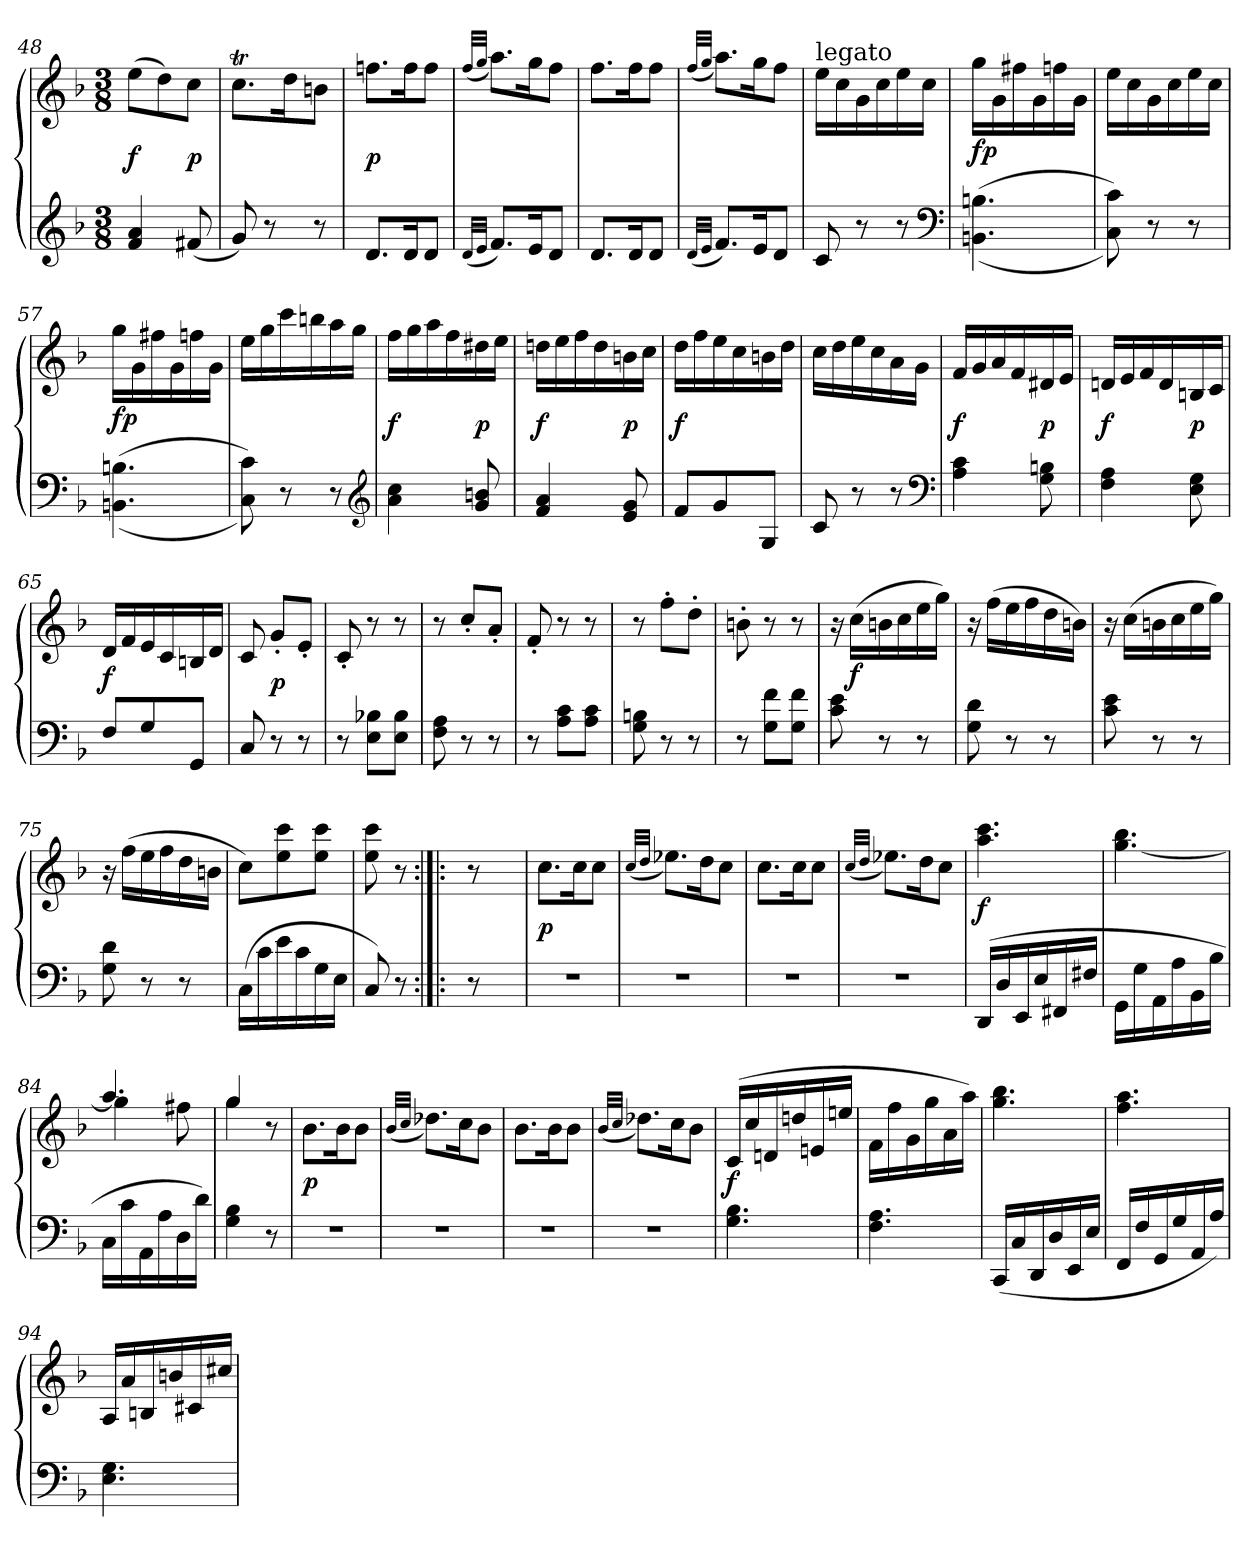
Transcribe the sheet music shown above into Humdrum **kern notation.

**kern	**kern	**dynam
*part1	*part1	*part1
*staff2	*staff1	*staff1/2
*clefG2	*clefG2	*
*k[b-]	*k[b-]	*
*M3/8	*M3/8	*
=48	=48	=48
4f 4a	(8eeL	f
.	8dd)	.
(8f#X	8ccJ	p
=49	=49	=49
8g)	8.ccTL	.
8r	.	.
.	16ddk	.
8r	8bnJ	.
=50	=50	=50
8.dL	8.ffnL	p
16dk	16ffk	.
8dJ	8ffJ	.
=51	=51	=51
(32qdLLL	(32qffLLL	.
32qeJJJ	32qggJJJ	.
8.fL)	8.aaL)	.
16ek	16ggk	.
8dJ	8ffJ	.
=52	=52	=52
8.dL	8.ffL	.
16dk	16ffk	.
8dJ	8ffJ	.
=53	=53	=53
(32qdLLL	(32qffLLL	.
32qeJJJ	32qggJJJ	.
8.fL)	8.aaL)	.
16ek	16ggk	.
8dJ	8ffJ	.
=54	=54	=54
!	!LO:TX:a:t=legato	!
8c	16eeLL	.
.	16cc	.
8r	16g	.
.	16cc	.
8r	16ee	.
.	16ccJJ	.
*clefF4	*	*
=55	=55	=55
(>(<4.BBn 4.Bn	16ggLL	fp
.	16g	.
.	16ff#X	.
.	16g	.
.	16ffn	.
.	16gJJ	.
=56	=56	=56
8C 8c))	16eeLL	.
.	16cc	.
8r	16g	.
.	16cc	.
8r	16ee	.
.	16ccJJ	.
=57	=57	=57
(>(<4.BBn 4.Bn	16ggLL	fp
.	16g	.
.	16ff#X	.
.	16g	.
.	16ffn	.
.	16gJJ	.
=58	=58	=58
8C 8c))	16eeLL	.
.	16gg	.
8r	16ccc	.
.	16bbn	.
8r	16aa	.
.	16ggJJ	.
*clefG2	*	*
=59	=59	=59
4a 4cc	16ffLL	f
.	16gg	.
.	16aa	.
.	16ff	.
8g 8bn	16dd#X	p
.	16eeJJ	.
=60	=60	=60
4f 4a	16ddnLL	f
.	16ee	.
.	16ff	.
.	16dd	.
8e 8g	16bn	p
.	16ccJJ	.
=61	=61	=61
8fL	16ddLL	f
.	16ff	.
8g	16ee	.
.	16cc	.
8GJ	16bn	.
.	16ddJJ	.
=62	=62	=62
8c	16ccLL	.
.	16dd	.
8r	16ee	.
.	16cc	.
8r	16a	.
.	16gJJ	.
*clefF4	*	*
=63	=63	=63
4A 4c	16fLL	f
.	16g	.
.	16a	.
.	16f	.
8G 8Bn	16d#X	p
.	16eJJ	.
=64	=64	=64
4F 4A	16dnLL	f
.	16e	.
.	16f	.
.	16d	.
8E 8G	16Bn	p
.	16cJJ	.
=65	=65	=65
8FL	16dLL	f
.	16f	.
8G	16e	.
.	16c	.
8GGJ	16Bn	.
.	16dJJ	.
=66	=66	=66
8C	8c	.
8r	8g'L	p
8r	8e'J	.
=67	=67	=67
8r	8c'	.
8E 8B-XL	8r	.
8E 8B-J	8r	.
=68	=68	=68
8F 8A	8r	.
8r	8cc'/L	.
8r	8a'/J	.
=69	=69	=69
8r	8f'	.
8A 8cL	8r	.
8A 8cJ	8r	.
=70	=70	=70
8G 8Bn	8r	.
8r	8ff'L	.
8r	8dd'J	.
=71	=71	=71
8r	8bn'	.
8G 8fL	8r	.
8G 8fJ	8r	.
=72	=72	=72
8c 8e	16r	.
.	(16ccLL	f
8r	16bn	.
.	16cc	.
8r	16ee	.
.	16ggJJ)	.
=73	=73	=73
8G 8d	16r	.
.	(16ffLL	.
8r	16ee	.
.	16ff	.
8r	16dd	.
.	16bnJJ)	.
=74	=74	=74
8c 8e	16r	.
.	(16ccLL	.
8r	16bn	.
.	16cc	.
8r	16ee	.
.	16ggJJ)	.
=75	=75	=75
8G 8d	16r	.
.	(16ffLL	.
8r	16ee	.
.	16ff	.
8r	16dd	.
.	16bnJJ	.
=76	=76	=76
(16CLL	8ccL)	.
16c	.	.
16e	8ee 8ccc	.
16c	.	.
16G	8ee 8cccJ	.
16EJJ	.	.
=77	=77	=77
8C)	8ee 8ccc	.
8r	8r	.
=:|!|:	=:|!|:	=:|!|:
8r	8r	.
=78	=78	=78
4.r	8.ccL	p
.	16cck	.
.	8ccJ	.
=79	=79	=79
.	(32qccLLL	.
.	32qddJJJ	.
4.r	8.ee-XL)	.
.	16ddk	.
.	8ccJ	.
=80	=80	=80
4.r	8.ccL	.
.	16cck	.
.	8ccJ	.
=81	=81	=81
.	(32qccLLL	.
.	32qddJJJ	.
4.r	8.ee-XL)	.
.	16ddk	.
.	8ccJ	.
=82	=82	=82
(16DDLL	4.aa 4.ccc	f
16D	.	.
16EE	.	.
16E	.	.
16FF#X	.	.
16F#XJJ	.	.
=83	=83	=83
16GGLL	[4.gg 4.bb-	.
16G	.	.
16AA	.	.
16A	.	.
16BB-	.	.
16B-JJ	.	.
=84	=84	=84
*	*^	*
16CLL	4.aa	4gg]	.
16c	.	.	.
16AA	.	.	.
16A	.	.	.
16D	.	8ff#X	.
16dJJ)	.	.	.
=85	=85	=85	=85
4G 4B-	4gg	4gg	.
8r	8r	8ryy	.
*	*v	*v	*
=86	=86	=86
4.r	8.b-L	p
.	16b-k	.
.	8b-J	.
=87	=87	=87
.	(32qb-LLL	.
.	32qccJJJ	.
4.r	8.dd-XL)	.
.	16cck	.
.	8b-J	.
=88	=88	=88
4.r	8.b-L	.
.	16b-k	.
.	8b-J	.
=89	=89	=89
.	(32qb-LLL	.
.	32qccJJJ	.
4.r	8.dd-XL)	.
.	16cck	.
.	8b-J	.
=90	=90	=90
4.G 4.B-	(16cLL	f
.	16cc	.
.	16dn	.
.	16ddn	.
.	16en	.
.	16eenJJ	.
=91	=91	=91
4.F 4.A	16fLL	.
.	16ff	.
.	16g	.
.	16gg	.
.	16a	.
.	16aaJJ)	.
=92	=92	=92
(16CCLL	4.gg 4.bb-	.
16C	.	.
16DD	.	.
16D	.	.
16EE	.	.
16EJJ	.	.
=93	=93	=93
16FFLL	4.ff 4.aa	.
16F	.	.
16GG	.	.
16G	.	.
16AA	.	.
16AJJ)	.	.
=94	=94	=94
4.E 4.G	16ALL	.
.	16a	.
.	16Bn	.
.	16bn	.
.	16c#X	.
.	16cc#XJJ	.
=	=	=
*-	*-	*-
